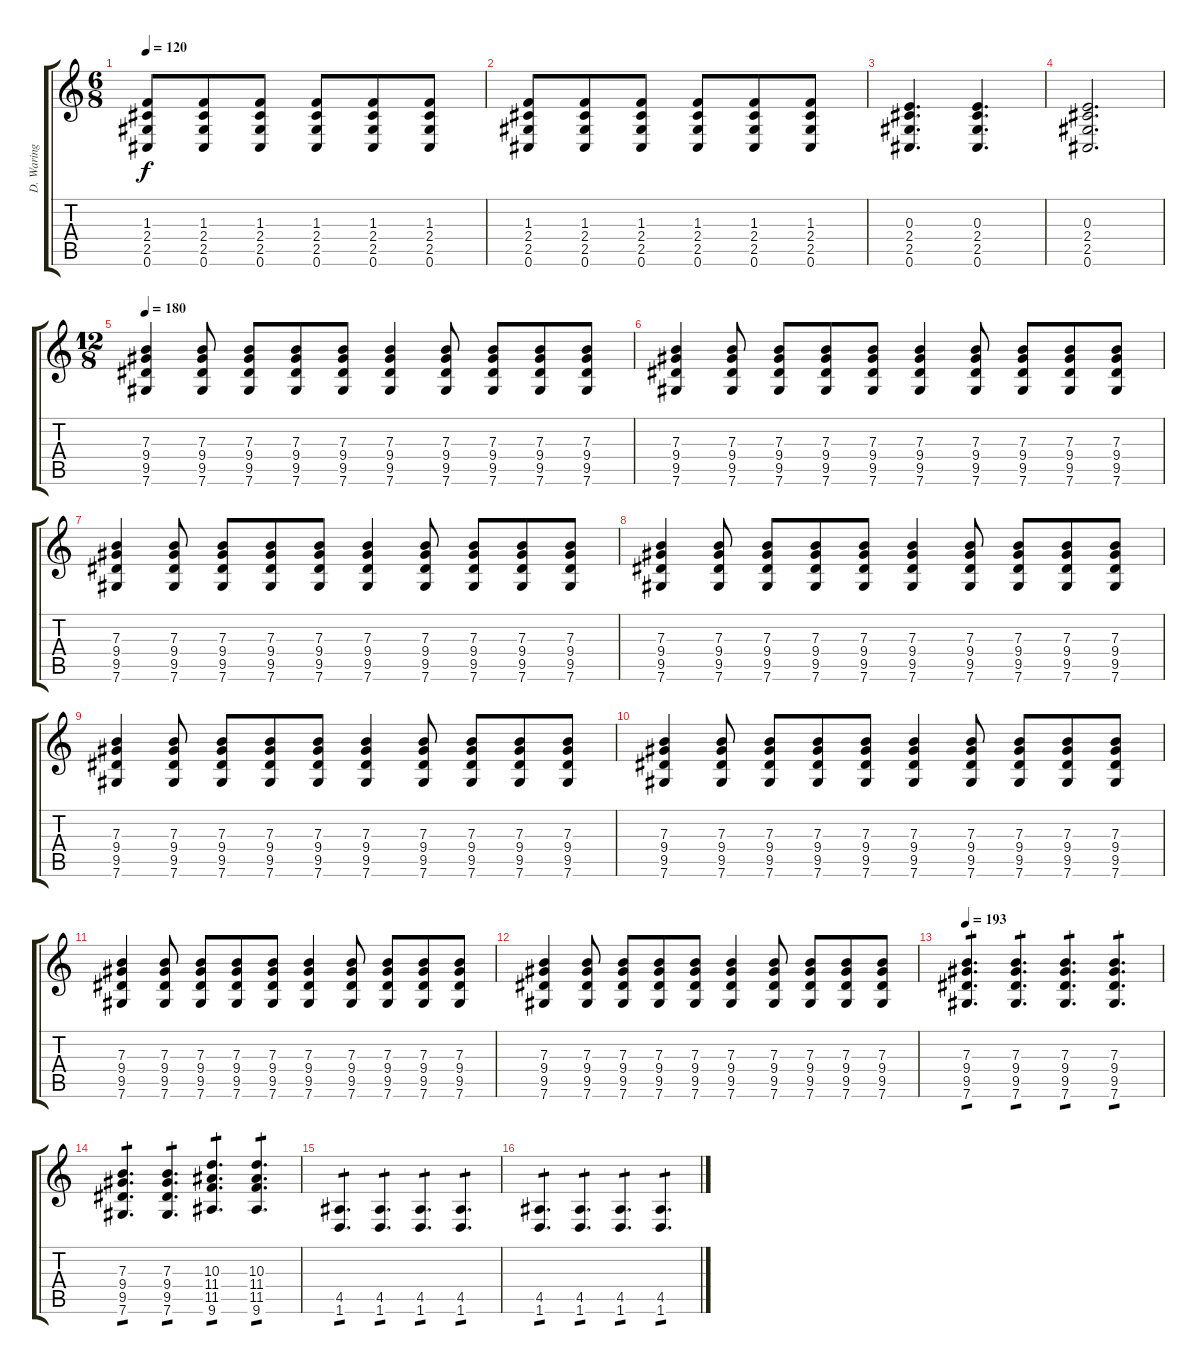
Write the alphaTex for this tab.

\track ("D. Waring Gtr." "D. Waring ") {instrument distortionguitar}
\staff {score tabs}
\tuning (Db4 Ab3 E3 B2 Gb2 Db2) {hide}
\ts (6 8)
\tempo 120
\clef g2
\ks c
(1.3 2.4 2.5 0.6).8{dy f} (1.3 2.4 2.5 0.6).8 (1.3 2.4 2.5 0.6).8 (1.3 2.4 2.5 0.6).8 (1.3 2.4 2.5 0.6).8 (1.3 2.4 2.5 0.6).8 |
(1.3 2.4 2.5 0.6).8 (1.3 2.4 2.5 0.6).8 (1.3 2.4 2.5 0.6).8 (1.3 2.4 2.5 0.6).8 (1.3 2.4 2.5 0.6).8 (1.3 2.4 2.5 0.6).8 |
(0.3 2.4 2.5 0.6).4{d} (0.3 2.4 2.5 0.6).4{d} |
(0.3 2.4 2.5 0.6).2{d} |
\ts (12 8)
\tempo 180
(7.3 9.4 9.5 7.6).4 (7.3 9.4 9.5 7.6).8 (7.3 9.4 9.5 7.6).8 (7.3 9.4 9.5 7.6).8 (7.3 9.4 9.5 7.6).8 (7.3 9.4 9.5 7.6).4 (7.3 9.4 9.5 7.6).8 (7.3 9.4 9.5 7.6).8 (7.3 9.4 9.5 7.6).8 (7.3 9.4 9.5 7.6).8 |
(7.3 9.4 9.5 7.6).4 (7.3 9.4 9.5 7.6).8 (7.3 9.4 9.5 7.6).8 (7.3 9.4 9.5 7.6).8 (7.3 9.4 9.5 7.6).8 (7.3 9.4 9.5 7.6).4 (7.3 9.4 9.5 7.6).8 (7.3 9.4 9.5 7.6).8 (7.3 9.4 9.5 7.6).8 (7.3 9.4 9.5 7.6).8 |
(7.3 9.4 9.5 7.6).4 (7.3 9.4 9.5 7.6).8 (7.3 9.4 9.5 7.6).8 (7.3 9.4 9.5 7.6).8 (7.3 9.4 9.5 7.6).8 (7.3 9.4 9.5 7.6).4 (7.3 9.4 9.5 7.6).8 (7.3 9.4 9.5 7.6).8 (7.3 9.4 9.5 7.6).8 (7.3 9.4 9.5 7.6).8 |
(7.3 9.4 9.5 7.6).4 (7.3 9.4 9.5 7.6).8 (7.3 9.4 9.5 7.6).8 (7.3 9.4 9.5 7.6).8 (7.3 9.4 9.5 7.6).8 (7.3 9.4 9.5 7.6).4 (7.3 9.4 9.5 7.6).8 (7.3 9.4 9.5 7.6).8 (7.3 9.4 9.5 7.6).8 (7.3 9.4 9.5 7.6).8 |
(7.3 9.4 9.5 7.6).4 (7.3 9.4 9.5 7.6).8 (7.3 9.4 9.5 7.6).8 (7.3 9.4 9.5 7.6).8 (7.3 9.4 9.5 7.6).8 (7.3 9.4 9.5 7.6).4 (7.3 9.4 9.5 7.6).8 (7.3 9.4 9.5 7.6).8 (7.3 9.4 9.5 7.6).8 (7.3 9.4 9.5 7.6).8 |
(7.3 9.4 9.5 7.6).4 (7.3 9.4 9.5 7.6).8 (7.3 9.4 9.5 7.6).8 (7.3 9.4 9.5 7.6).8 (7.3 9.4 9.5 7.6).8 (7.3 9.4 9.5 7.6).4 (7.3 9.4 9.5 7.6).8 (7.3 9.4 9.5 7.6).8 (7.3 9.4 9.5 7.6).8 (7.3 9.4 9.5 7.6).8 |
(7.3 9.4 9.5 7.6).4 (7.3 9.4 9.5 7.6).8 (7.3 9.4 9.5 7.6).8 (7.3 9.4 9.5 7.6).8 (7.3 9.4 9.5 7.6).8 (7.3 9.4 9.5 7.6).4 (7.3 9.4 9.5 7.6).8 (7.3 9.4 9.5 7.6).8 (7.3 9.4 9.5 7.6).8 (7.3 9.4 9.5 7.6).8 |
(7.3 9.4 9.5 7.6).4 (7.3 9.4 9.5 7.6).8 (7.3 9.4 9.5 7.6).8 (7.3 9.4 9.5 7.6).8 (7.3 9.4 9.5 7.6).8 (7.3 9.4 9.5 7.6).4 (7.3 9.4 9.5 7.6).8 (7.3 9.4 9.5 7.6).8 (7.3 9.4 9.5 7.6).8 (7.3 9.4 9.5 7.6).8 |
\tempo 193
(7.3 9.4 9.5 7.6).4{d tp 1} (7.3 9.4 9.5 7.6).4{d tp 1} (7.3 9.4 9.5 7.6).4{d tp 1} (7.3 9.4 9.5 7.6).4{d tp 1} |
(7.3 9.4 9.5 7.6).4{d tp 1} (7.3 9.4 9.5 7.6).4{d tp 1} (10.3 11.4 11.5 9.6).4{d tp 1} (10.3 11.4 11.5 9.6).4{d tp 1} |
(4.5 1.6).4{d tp 1} (4.5 1.6).4{d tp 1} (4.5 1.6).4{d tp 1} (4.5 1.6).4{d tp 1} |
(4.5 1.6).4{d tp 1} (4.5 1.6).4{d tp 1} (4.5 1.6).4{d tp 1} (4.5 1.6).4{d tp 1}
